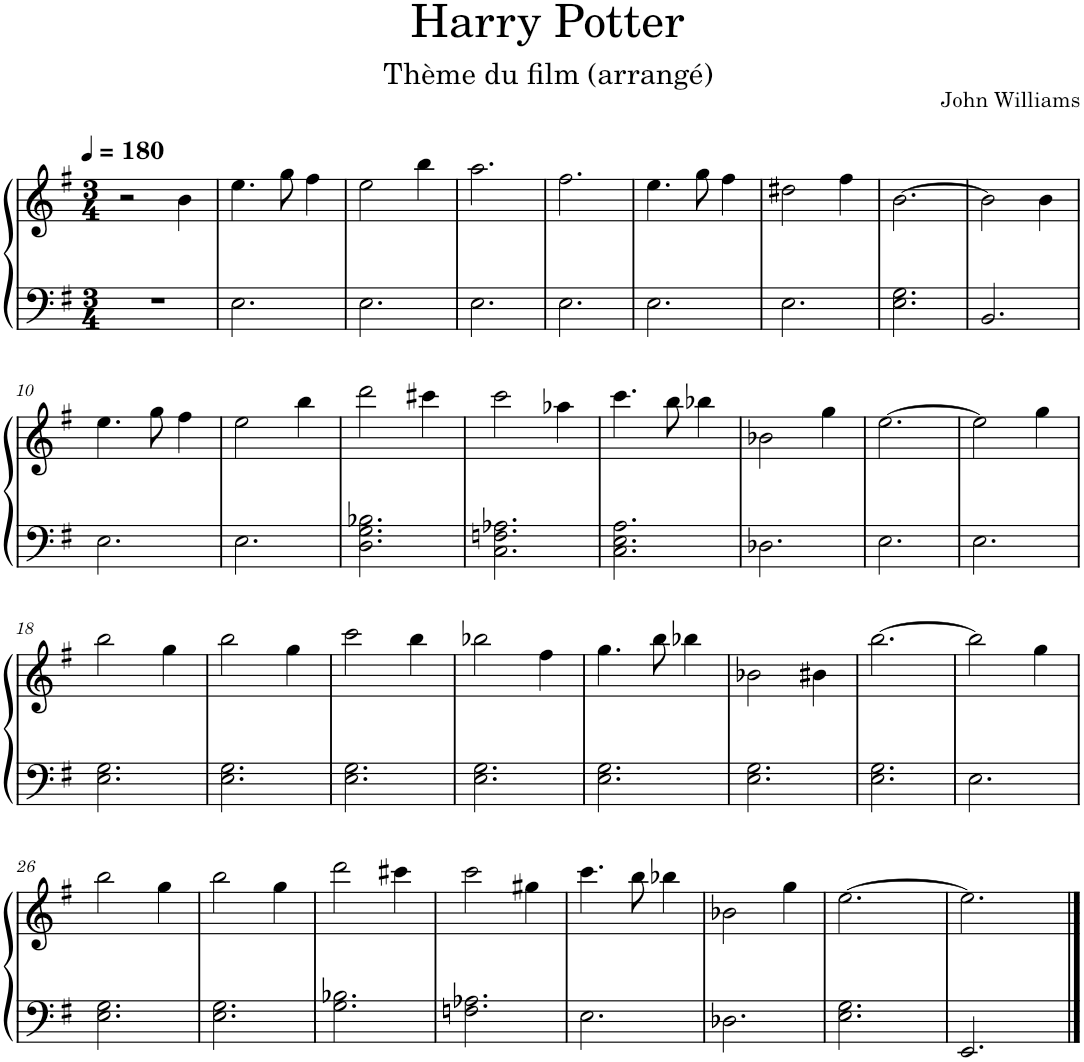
**kern	**kern
*part1	*part1
*staff2	*staff1
*I"Piano	*
*I'Pia.	*
*clefF4	*clefG2
*k[f#]	*k[f#]
*M3/4	*M3/4
*MM180	*MM180
=1	=1
2.r	2r
.	4b\
=2	=2
2.E\	4.ee\
.	8gg\
.	4ff#\
=3	=3
2.E\	2ee\
.	4bb\
=4	=4
2.E\	2.aa\
=5	=5
2.E\	2.ff#\
=6	=6
2.E\	4.ee\
.	8gg\
.	4ff#\
=7	=7
2.E\	2dd#X\
.	4ff#\
=8	=8
2.E\ 2.G\	[2.b\
=9	=9
2.BB/	2b\]
.	4b\
!!LO:LB:g=z
=10	=10
2.E\	4.ee\
.	8gg\
.	4ff#\
=11	=11
2.E\	2ee\
.	4bb\
=12	=12
2.D\ 2.G\ 2.B-X\	2ddd\
.	4ccc#X\
=13	=13
2.C\ 2.Fn\ 2.A-X\	2ccc\
.	4aa-X\
=14	=14
2.C\ 2.E\ 2.A\	4.ccc\
.	8bb\
.	4bb-X\
=15	=15
2.D-X\	2b-X\
.	4gg\
=16	=16
2.E\	[2.ee\
=17	=17
2.E\	2ee\]
.	4gg\
!!LO:LB:g=z
=18	=18
2.E\ 2.G\	2bb\
.	4gg\
=19	=19
2.E\ 2.G\	2bb\
.	4gg\
=20	=20
2.E\ 2.G\	2ccc\
.	4bb\
=21	=21
2.E\ 2.G\	2bb-X\
.	4ff#\
=22	=22
2.E\ 2.G\	4.gg\
.	8bb\
.	4bb-X\
=23	=23
2.E\ 2.G\	2b-X\
.	4b#X\
=24	=24
2.E\ 2.G\	[2.bb\
=25	=25
2.E\	2bb\]
.	4gg\
!!LO:LB:g=z
=26	=26
2.E\ 2.G\	2bb\
.	4gg\
=27	=27
2.E\ 2.G\	2bb\
.	4gg\
=28	=28
2.G\ 2.B-X\	2ddd\
.	4ccc#X\
=29	=29
2.Fn\ 2.A-X\	2ccc\
.	4gg#X\
=30	=30
2.E\	4.ccc\
.	8bb\
.	4bb-X\
=31	=31
2.D-X\	2b-X\
.	4gg\
=32	=32
2.E\ 2.G\	[2.ee\
=33	=33
2.EE/	2.ee\]
==	==
*-	*-
